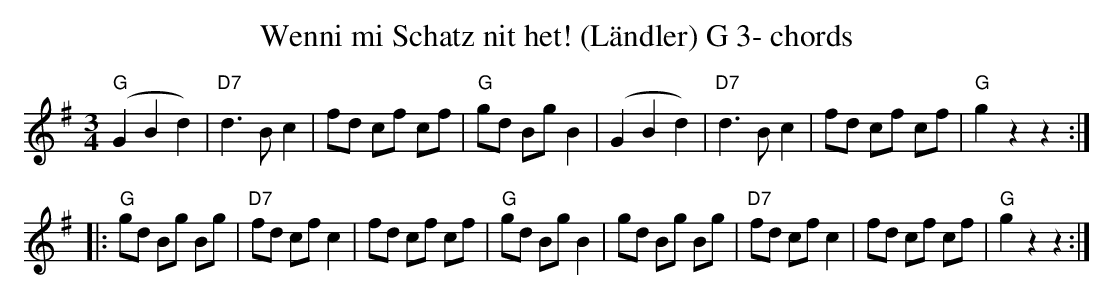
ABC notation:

X:1
T:Wenni mi Schatz nit het! (L\"andler) G 3- chords
M:3/4
L:1/8
K:Gmaj%%MIDI gchordon
"G"(G2B2d2) | "D7"d3Bc2 | fd cf cf | "G"gd BgB2 | (G2B2d2) | "D7"d3Bc2 | fd cf cf | "G"g2z2z2 ::
"G"gd Bg Bg | "D7"fd cf c2 | fd cf cf | "G"gd Bg B2 | gd Bg Bg | "D7"fd cf c2 | fd cf cf | "G"g2z2z2 :|
